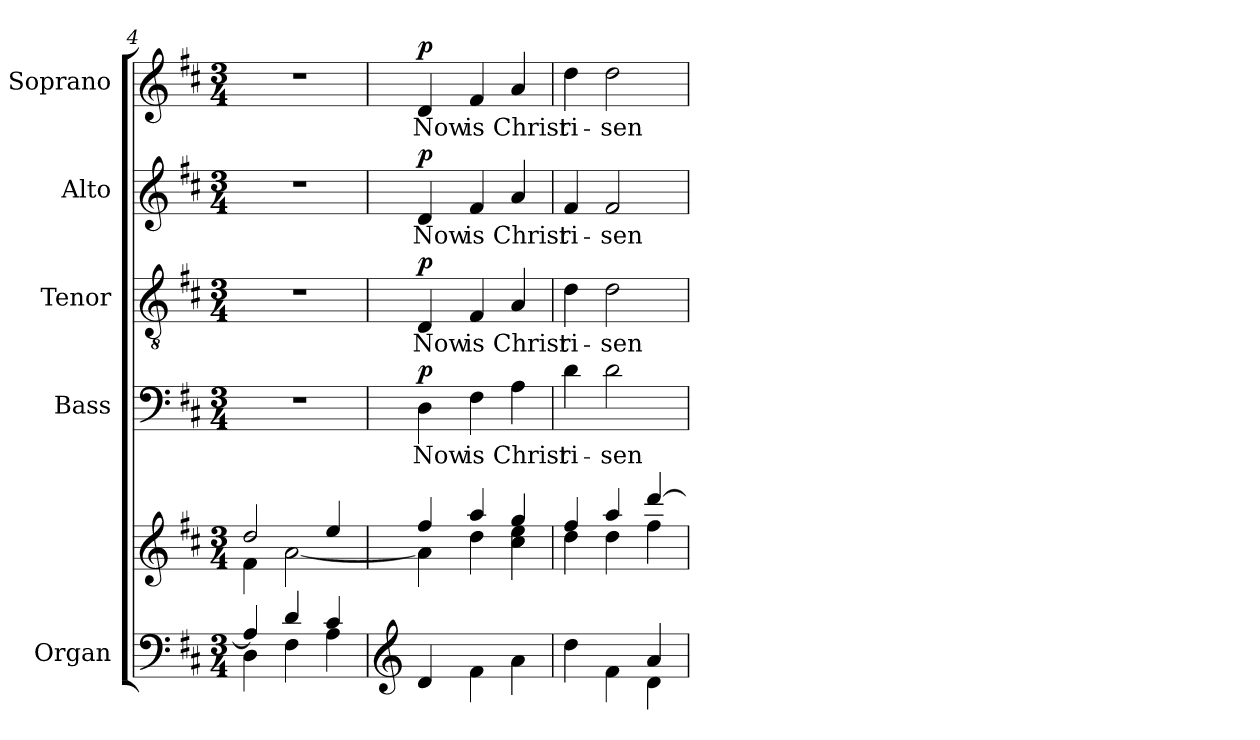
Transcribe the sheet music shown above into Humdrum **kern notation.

**kern	**kern	**kern	**text	**dynam	**kern	**text	**dynam	**kern	**text	**dynam	**kern	**text	**dynam
*part5	*part5	*part4	*part4	*part4	*part3	*part3	*part3	*part2	*part2	*part2	*part1	*part1	*part1
*staff6	*staff5	*staff4	*staff4	*staff4	*staff3	*staff3	*staff3	*staff2	*staff2	*staff2	*staff1	*staff1	*staff1
*I"Organ	*	*I"Bass	*	*	*I"Tenor	*	*	*I"Alto	*	*	*I"Soprano	*	*
*I'Org.	*	*I'B.	*	*	*I'T.	*	*	*I'A.	*	*	*I'S.	*	*
*clefF4	*clefG2	*clefF4	*	*	*clefGv2	*	*	*clefG2	*	*	*clefG2	*	*
*	*	*	*	*	*ITrd7c12	*	*	*	*	*	*	*	*
*k[f#c#]	*k[f#c#]	*k[f#c#]	*	*	*k[f#c#]	*	*	*k[f#c#]	*	*	*k[f#c#]	*	*
*D:	*D:	*D:	*	*	*D:	*	*	*D:	*	*	*D:	*	*
*M3/4	*M3/4	*M3/4	*	*	*M3/4	*	*	*M3/4	*	*	*M3/4	*	*
=4	=4	=4	=4	=4	=4	=4	=4	=4	=4	=4	=4	=4	=4
*^	*^	*	*	*	*	*	*	*	*	*	*	*	*
!	!	!	!	!LO:N:vis=1	!	!	!LO:N:vis=1	!	!	!LO:N:vis=1	!	!	!LO:N:vis=1	!	!
4Ai/]	4Di\	2ddi/	4f#i\	2.r	.	.	2.r	.	.	2.r	.	.	2.r	.	.
4di/	4F#i\	.	[<2ai\	.	.	.	.	.	.	.	.	.	.	.	.
4c#i/	4Ai\	4eei/	.	.	.	.	.	.	.	.	.	.	.	.	.
*v	*v	*	*	*	*	*	*	*	*	*	*	*	*	*	*
=5	=5	=5	=5	=5	=5	=5	=5	=5	=5	=5	=5	=5	=5	=5
*clefG2	*	*	*	*	*	*	*	*	*	*	*	*	*	*
*^	*	*	*	*	*	*	*	*	*	*	*	*	*	*
!	!	!	!	!	!LO:LY:b:color=#000000	!	!	!	!	!	!	!	!	!	!
*v	*v	*	*	*	*	*	*	*	*	*	*	*	*	*	*
*^	*	*	*	*	*	*	*	*	*	*	*	*	*	*
!	!	!	!	!	!	!	!	!LO:LY:b:color=#000000	!	!	!	!	!	!	!
*v	*v	*	*	*	*	*	*	*	*	*	*	*	*	*	*
*^	*	*	*	*	*	*	*	*	*	*	*	*	*	*
!	!	!	!	!	!	!	!	!	!	!	!LO:LY:b:color=#000000	!	!	!	!
*v	*v	*	*	*	*	*	*	*	*	*	*	*	*	*	*
*^	*	*	*	*	*	*	*	*	*	*	*	*	*	*
!	!	!	!	!	!	!	!	!	!	!	!	!	!	!LO:LY:b:color=#000000	!
*v	*v	*	*	*	*	*	*	*	*	*	*	*	*	*	*
4di/	4ff#i/	4ai\]	4Di\	Now	p	4DDi/	Now	p	4di/	Now	p	4di/	Now	p
!	!	!	!	!LO:LY:b:color=#000000	!	!	!	!	!	!	!	!	!	!
!	!	!	!	!	!	!	!LO:LY:b:color=#000000	!	!	!	!	!	!	!
!	!	!	!	!	!	!	!	!	!	!LO:LY:b:color=#000000	!	!	!	!
!	!	!	!	!	!	!	!	!	!	!	!	!	!LO:LY:b:color=#000000	!
4f#i\	4aai/	4ddi\	4F#i\	is	.	4FF#i/	is	.	4f#i/	is	.	4f#i/	is	.
!	!	!	!	!LO:LY:b:color=#000000	!	!	!	!	!	!	!	!	!	!
!	!	!	!	!	!	!	!LO:LY:b:color=#000000	!	!	!	!	!	!	!
!	!	!	!	!	!	!	!	!	!	!LO:LY:b:color=#000000	!	!	!	!
!	!	!	!	!	!	!	!	!	!	!	!	!	!LO:LY:b:color=#000000	!
4ai\	4ggi/	4cc#i\ 4eei	4Ai\	Christ	.	4AAi/	Christ	.	4ai/	Christ	.	4ai/	Christ	.
=6	=6	=6	=6	=6	=6	=6	=6	=6	=6	=6	=6	=6	=6	=6
*^	*	*	*	*	*	*	*	*	*	*	*	*	*	*
!	!	!	!	!	!LO:LY:b:color=#000000	!	!	!	!	!	!	!	!	!	!
!	!	!	!	!	!	!	!	!LO:LY:b:color=#000000	!	!	!	!	!	!	!
!	!	!	!	!	!	!	!	!	!	!	!LO:LY:b:color=#000000	!	!	!	!
!	!	!	!	!	!	!	!	!	!	!	!	!	!	!LO:LY:b:color=#000000	!
2ryy	4ddi\	4ff#i/	4ddi\	4di\	ri-	.	4Di\	ri-	.	4f#i/	ri-	.	4ddi\	ri-	.
!	!	!	!	!	!LO:LY:b:color=#000000	!	!	!	!	!	!	!	!	!	!
!	!	!	!	!	!	!	!	!LO:LY:b:color=#000000	!	!	!	!	!	!	!
!	!	!	!	!	!	!	!	!	!	!	!LO:LY:b:color=#000000	!	!	!	!
!	!	!	!	!	!	!	!	!	!	!	!	!	!	!LO:LY:b:color=#000000	!
.	4f#i\	4aai/	4ddi\	2di\	-sen	.	2Di\	-sen	.	2f#i/	-sen	.	2ddi\	-sen	.
4ai/	4di\	[>4dddi/	4ff#i\	.	.	.	.	.	.	.	.	.	.	.	.
*v	*v	*	*	*	*	*	*	*	*	*	*	*	*	*	*
*	*v	*v	*	*	*	*	*	*	*	*	*	*	*	*
=	=	=	=	=	=	=	=	=	=	=	=	=	=
*-	*-	*-	*-	*-	*-	*-	*-	*-	*-	*-	*-	*-	*-
